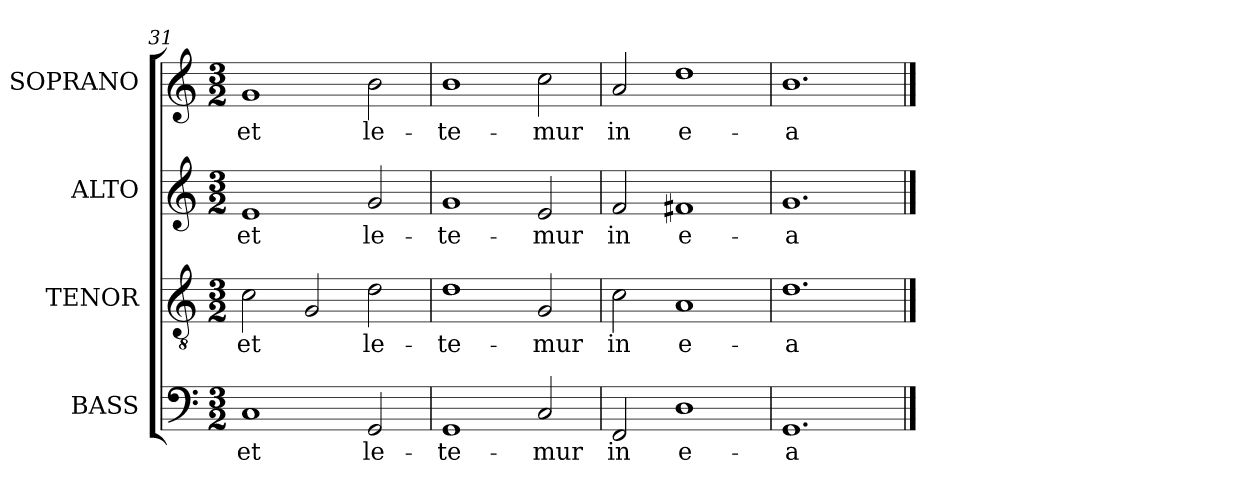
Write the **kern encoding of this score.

**kern	**text	**kern	**text	**kern	**text	**kern	**text
*part4	*part4	*part3	*part3	*part2	*part2	*part1	*part1
*staff4	*staff4	*staff3	*staff3	*staff2	*staff2	*staff1	*staff1
*I"BASS	*	*I"TENOR	*	*I"ALTO	*	*I"SOPRANO	*
*I'B.	*	*I'T.	*	*I'A.	*	*I'S.	*
*clefF4	*	*clefGv2	*	*clefG2	*	*clefG2	*
*	*	*ITrd7c12	*	*	*	*	*
*k[]	*	*k[]	*	*k[]	*	*k[]	*
*C:	*	*C:	*	*C:	*	*C:	*
*M3/2	*	*M3/2	*	*M3/2	*	*M3/2	*
=31	=31	=31	=31	=31	=31	=31	=31
!	!LO:LY:b:color=#000000	!	!	!	!	!	!
!	!	!	!LO:LY:b:color=#000000	!	!	!	!
!	!	!	!	!	!LO:LY:b:color=#000000	!	!
!	!	!	!	!	!	!	!LO:LY:b:color=#000000
1Ci	et	2Ci\	et	1ei	et	1gi	et
.	.	2GGi/	.	.	.	.	.
!	!LO:LY:b:color=#000000	!	!	!	!	!	!
!	!	!	!LO:LY:b:color=#000000	!	!	!	!
!	!	!	!	!	!LO:LY:b:color=#000000	!	!
!	!	!	!	!	!	!	!LO:LY:b:color=#000000
2GGi/	le-	2Di\	le-	2gi/	le-	2bi\	le-
=32	=32	=32	=32	=32	=32	=32	=32
!	!LO:LY:b:color=#000000	!	!	!	!	!	!
!	!	!	!LO:LY:b:color=#000000	!	!	!	!
!	!	!	!	!	!LO:LY:b:color=#000000	!	!
!	!	!	!	!	!	!	!LO:LY:b:color=#000000
1GGi	-te-	1Di	-te-	1gi	-te-	1bi	-te-
!	!LO:LY:b:color=#000000	!	!	!	!	!	!
!	!	!	!LO:LY:b:color=#000000	!	!	!	!
!	!	!	!	!	!LO:LY:b:color=#000000	!	!
!	!	!	!	!	!	!	!LO:LY:b:color=#000000
2Ci/	-mur	2GGi/	-mur	2ei/	-mur	2cci\	-mur
=33	=33	=33	=33	=33	=33	=33	=33
!	!LO:LY:b:color=#000000	!	!	!	!	!	!
!	!	!	!LO:LY:b:color=#000000	!	!	!	!
!	!	!	!	!	!LO:LY:b:color=#000000	!	!
!	!	!	!	!	!	!	!LO:LY:b:color=#000000
2FFi/	in	2Ci\	in	2fi/	in	2ai/	in
!	!LO:LY:b:color=#000000	!	!	!	!	!	!
!	!	!	!LO:LY:b:color=#000000	!	!	!	!
!	!	!	!	!	!LO:LY:b:color=#000000	!	!
!	!	!	!	!	!	!	!LO:LY:b:color=#000000
1Di	e-	1AAi	e-	1f#Xi	e-	1ddi	e-
=34	=34	=34	=34	=34	=34	=34	=34
!	!LO:LY:b:color=#000000	!	!	!	!	!	!
!	!	!	!LO:LY:b:color=#000000	!	!	!	!
!	!	!	!	!	!LO:LY:b:color=#000000	!	!
!	!	!	!	!	!	!	!LO:LY:b:color=#000000
1.GGi	-a	1.Di	-a	1.gi	-a	1.bi	-a
==	==	==	==	==	==	==	==
*-	*-	*-	*-	*-	*-	*-	*-
